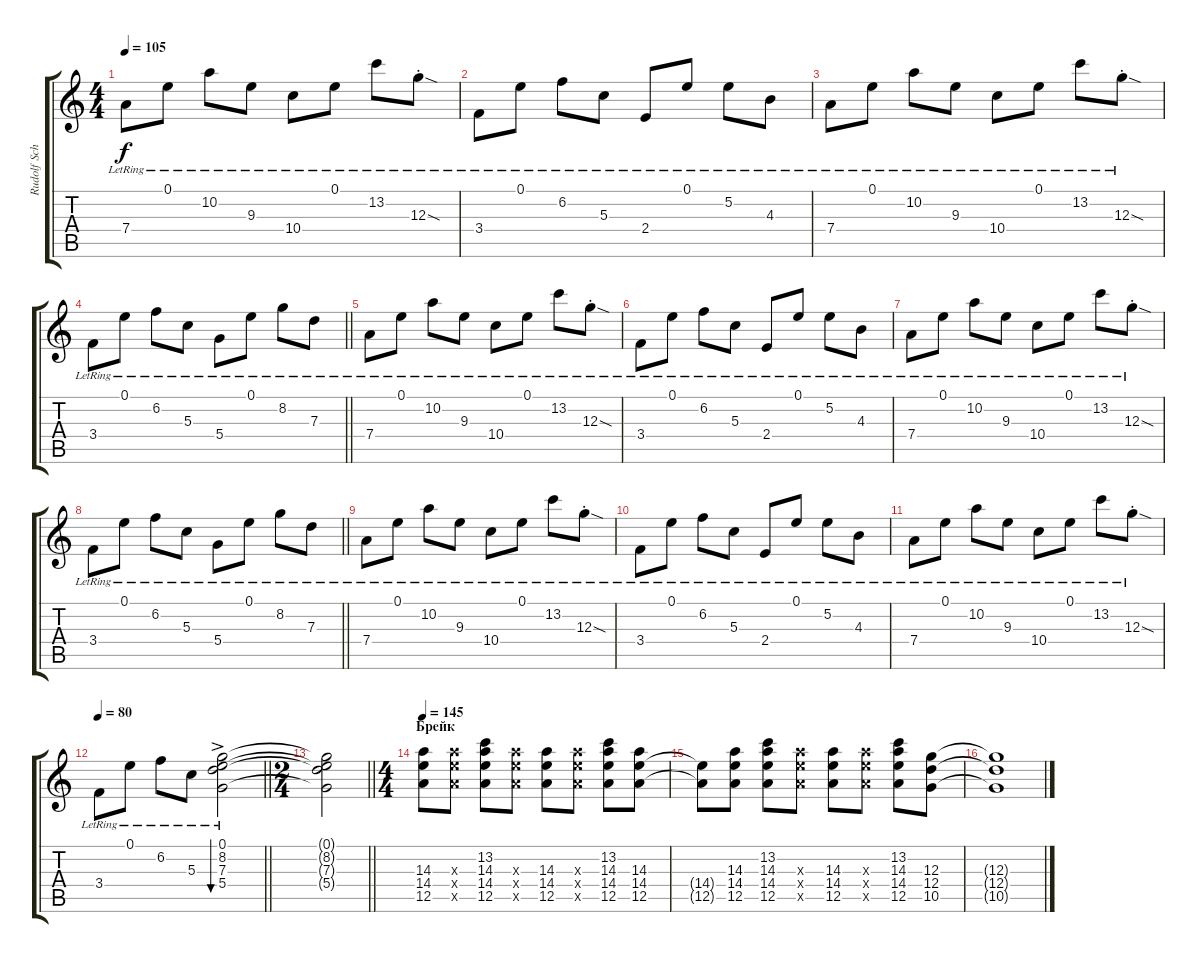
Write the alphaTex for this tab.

\track ("Rudolf Scheneker" "Rudolf Sch") {instrument electricguitarclean}
\staff {score tabs}
\tuning (E4 B3 G3 D3 A2 E2) {hide}
\ts (4 4)
\tempo 105
\clef g2
\ks c
7.4{lr}.8{dy f} 0.1{lr}.8 10.2{lr}.8 9.3{lr}.8 10.4{lr}.8 0.1{lr}.8 13.2{lr}.8 12.3{sod st lr}.8 |
3.4{lr}.8 0.1{lr}.8 6.2{lr}.8 5.3{lr}.8 2.4{lr}.8 0.1{lr}.8 5.2{lr}.8 4.3{lr}.8 |
7.4{lr}.8 0.1{lr}.8 10.2{lr}.8 9.3{lr}.8 10.4{lr}.8 0.1{lr}.8 13.2{lr}.8 12.3{sod st lr}.8 |
\barLineRight lightlight
3.4{lr}.8 0.1{lr}.8 6.2{lr}.8 5.3{lr}.8 5.4{lr}.8 0.1{lr}.8 8.2{lr}.8 7.3{lr}.8 |
7.4{lr}.8 0.1{lr}.8 10.2{lr}.8 9.3{lr}.8 10.4{lr}.8 0.1{lr}.8 13.2{lr}.8 12.3{sod st lr}.8 |
3.4{lr}.8 0.1{lr}.8 6.2{lr}.8 5.3{lr}.8 2.4{lr}.8 0.1{lr}.8 5.2{lr}.8 4.3{lr}.8 |
7.4{lr}.8 0.1{lr}.8 10.2{lr}.8 9.3{lr}.8 10.4{lr}.8 0.1{lr}.8 13.2{lr}.8 12.3{sod st lr}.8 |
\barLineRight lightlight
3.4{lr}.8 0.1{lr}.8 6.2{lr}.8 5.3{lr}.8 5.4{lr}.8 0.1{lr}.8 8.2{lr}.8 7.3{lr}.8 |
7.4{lr}.8 0.1{lr}.8 10.2{lr}.8 9.3{lr}.8 10.4{lr}.8 0.1{lr}.8 13.2{lr}.8 12.3{sod st lr}.8 |
3.4{lr}.8 0.1{lr}.8 6.2{lr}.8 5.3{lr}.8 2.4{lr}.8 0.1{lr}.8 5.2{lr}.8 4.3{lr}.8 |
7.4{lr}.8 0.1{lr}.8 10.2{lr}.8 9.3{lr}.8 10.4{lr}.8 0.1{lr}.8 13.2{lr}.8 12.3{sod st lr}.8 |
\tempo 80
\barLineRight lightlight
3.4{lr}.8 0.1{lr}.8 6.2{lr}.8 5.3{lr}.8 (0.1{ac lr} 8.2{ac} 7.3{ac} 5.4{ac lr}).2{bu 240} |
\ts (2 4)
\barLineRight lightlight
(0.1{t} 8.2{t} 7.3{t} 5.4{t}).2 |
\ts (4 4)
\section ("" "Брейк")
\tempo 145
(14.3 14.4 12.5).8{instrument overdrivenguitar} (14.3{x} 14.4{x} 12.5{x}).8 (13.2 14.3 14.4 12.5).8 (14.3{x} 14.4{x} 12.5{x}).8 (14.3 14.4 12.5).8 (14.3{x} 14.4{x} 12.5{x}).8 (13.2 14.3 14.4 12.5).8 (14.3 14.4 12.5).8 |
(14.4{t} 12.5{t}).8 (14.3 14.4 12.5).8 (13.2 14.3 14.4 12.5).8 (14.3{x} 14.4{x} 12.5{x}).8 (14.3 14.4 12.5).8 (14.3{x} 14.4{x} 12.5{x}).8 (13.2 14.3 14.4 12.5).8 (12.3 12.4 10.5).8 |
(12.3{t} 12.4{t} 10.5{t}).1
